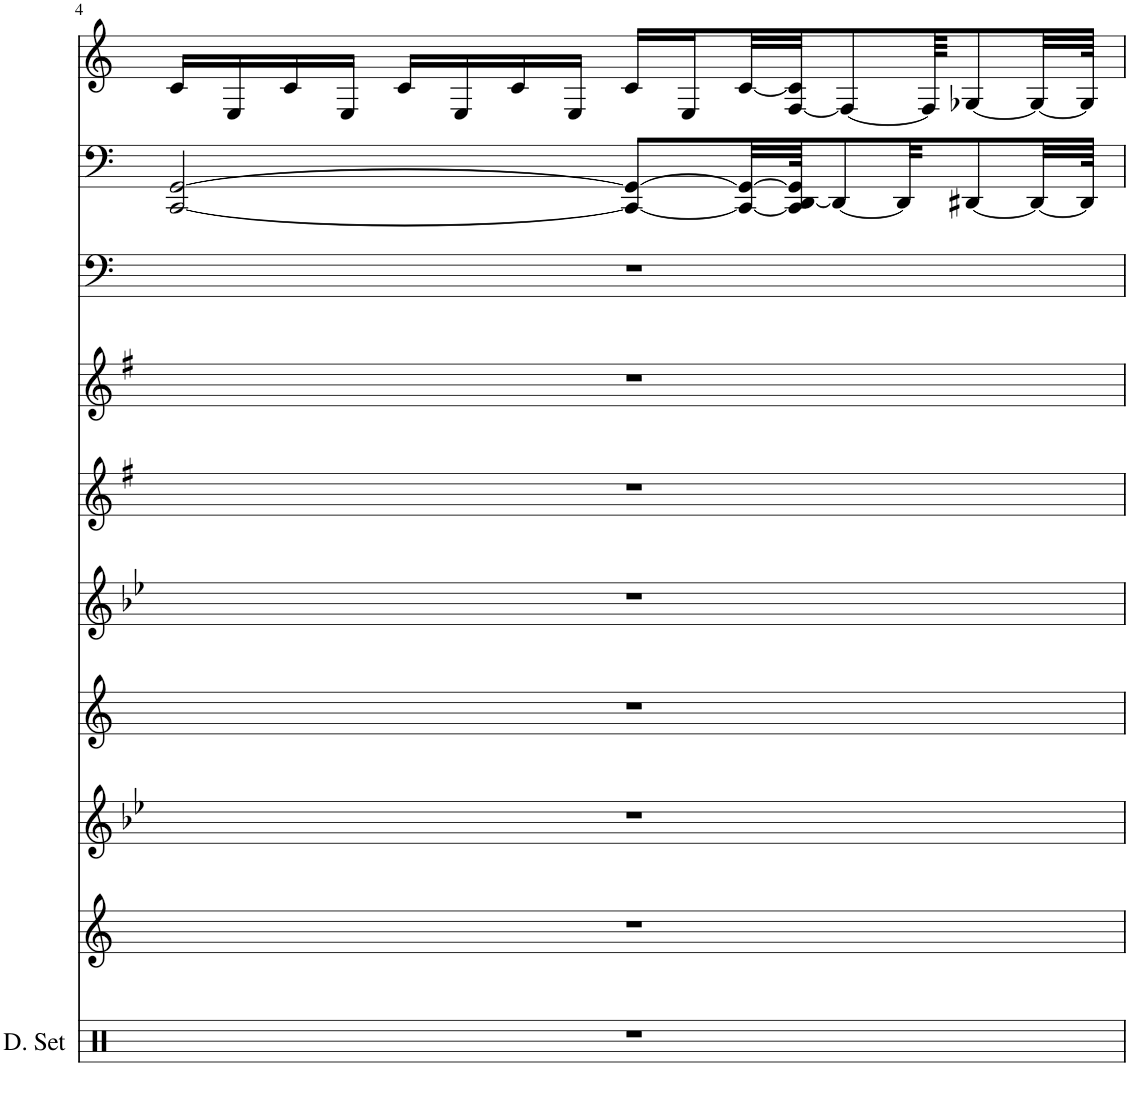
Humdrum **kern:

**kern	**kern	**kern	**kern	**kern	**kern	**kern	**kern	**kern	**kern
*part10	*part9	*part8	*part7	*part6	*part5	*part4	*part3	*part2	*part1
*staff10	*staff9	*staff8	*staff7	*staff6	*staff5	*staff4	*staff3	*staff2	*staff1
*I"Drumset	*I"Clarinet	*I"Timon/Trombone	*I"Simba/Brass	*I"Pumba/Tuba	*I"Strings	*I"Flute	*I"Voila	*I"Violin	*I"Clarinet
*I'D. Set	*I'Cl	*I'Trb	*I'Brs	*I'Tba	*I'Str	*I'Fl	*I'Vla	*I'Vln	*I'Cl
!!LO:PB:g=z
*clefX	*clefG2	*clefG2	*clefG2	*clefG2	*clefG2	*clefG2	*clefF4	*clefF4	*clefG2
*	*Trd1c2	*	*	*	*	*	*	*	*Trd1c2
*k[]	*k[]	*k[b-e-]	*k[]	*k[b-e-]	*k[f#]	*k[f#]	*k[]	*k[]	*k[]
*M4/4	*M4/4	*M4/4	*M4/4	*M4/4	*M4/4	*M4/4	*M4/4	*M4/4	*M4/4
=4	=4	=4	=4	=4	=4	=4	=4	=4	=4
1r	1r	1r	1r	1r	1r	1r	1r	[2CC/ [2GG/	16c/LL
.	.	.	.	.	.	.	.	.	16E/
.	.	.	.	.	.	.	.	.	16c/
.	.	.	.	.	.	.	.	.	16E/JJ
.	.	.	.	.	.	.	.	.	16c/LL
.	.	.	.	.	.	.	.	.	16E/
.	.	.	.	.	.	.	.	.	16c/
.	.	.	.	.	.	.	.	.	16E/JJ
.	.	.	.	.	.	.	.	8CC/_ 8GG/_L	16c/LL
.	.	.	.	.	.	.	.	.	16E/
.	.	.	.	.	.	.	.	32CC/_ 32GG/_LL	[32c/L
.	.	.	.	.	.	.	.	64CC/] [64DD/ 64GG/]JJK	[32F/ 32c/]JJ
.	.	.	.	.	.	.	.	8DD/_	.
.	.	.	.	.	.	.	.	.	8F/_
.	.	.	.	.	.	.	.	32DD/KK]	.
.	.	.	.	.	.	.	.	.	64F/KKK]
.	.	.	.	.	.	.	.	[8DD#X/	[8G-X/
.	.	.	.	.	.	.	.	32DD#/LL_	32G-/LL_
.	.	.	.	.	.	.	.	64DD#/JJJk]	64G-/JJJk]
=	=	=	=	=	=	=	=	=	=
*-	*-	*-	*-	*-	*-	*-	*-	*-	*-
